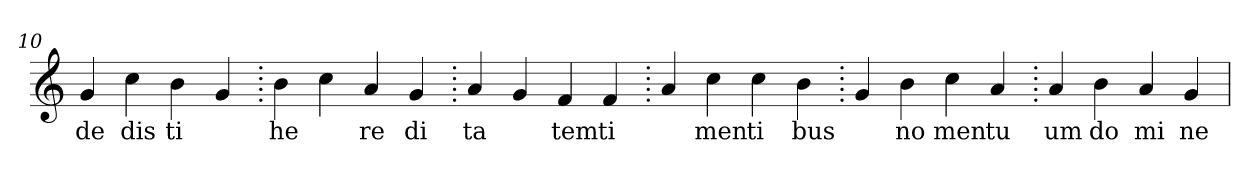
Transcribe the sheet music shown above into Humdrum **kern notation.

**kern	**text
*part1	*part1
*staff1	*staff1
*clefG2	*
=10.	=10.
4g	de
4cc	dis
4b	ti
4g	.
=20.	=20.
4b	he
4cc	.
4a	re
4g	di
=30.	=30.
4a	ta
4g	.
4f	tem
4f	ti
=40.	=40.
4a	.
4cc	men
4cc	ti
4b	bus
=50.	=50.
4g	.
4b	no
4cc	men
4a	tu
=60.	=60.
4a	um
4b	do
4a	mi
4g	ne
=	=
*-	*-
